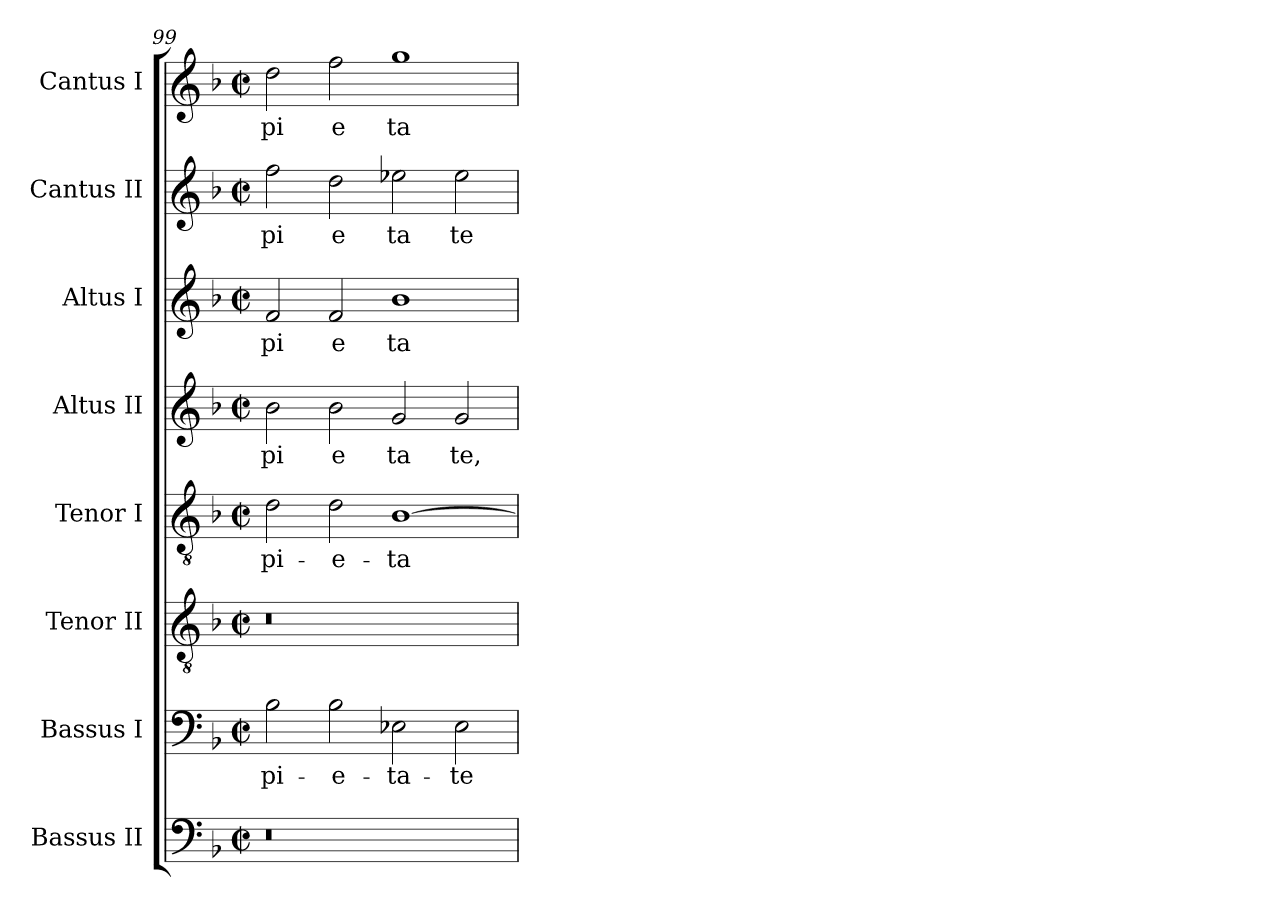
**kern	**kern	**text	**kern	**kern	**text	**kern	**text	**kern	**text	**kern	**text	**kern	**text
*part8	*part7	*part7	*part6	*part5	*part5	*part4	*part4	*part3	*part3	*part2	*part2	*part1	*part1
*staff8	*staff7	*staff7	*staff6	*staff5	*staff5	*staff4	*staff4	*staff3	*staff3	*staff2	*staff2	*staff1	*staff1
*I"Bassus II	*I"Bassus I	*	*I"Tenor II	*I"Tenor I	*	*I"Altus II	*	*I"Altus I	*	*I"Cantus II	*	*I"Cantus I	*
*I'B II	*I'B I	*	*I'T II	*I'T I	*	*I'A II	*	*I'A I	*	*	*	*	*
!!LO:LB:g=z
*clefF4	*clefF4	*	*clefGv2	*clefGv2	*	*clefG2	*	*clefG2	*	*clefG2	*	*clefG2	*
*k[b-]	*k[b-]	*	*k[b-]	*k[b-]	*	*k[b-]	*	*k[b-]	*	*k[b-]	*	*k[b-]	*
*F:	*F:	*	*F:	*F:	*	*F:	*	*F:	*	*F:	*	*F:	*
*M2/2	*M2/2	*	*M2/2	*M2/2	*	*M2/2	*	*M2/2	*	*M2/2	*	*M2/2	*
*met(c|)	*met(c|)	*	*met(c|)	*met(c|)	*	*met(c|)	*	*met(c|)	*	*met(c|)	*	*met(c|)	*
=99	=99	=99	=99	=99	=99	=99	=99	=99	=99	=99	=99	=99	=99
!	!	!LO:LY:b:cj	!	!	!LO:LY:b:cj	!	!LO:LY:b:cj	!	!LO:LY:b:cj	!	!LO:LY:b:cj	!	!LO:LY:b:cj
0r	2B-\	pi-	0r	2d\	pi-	2b-\	pi	2f/	pi	2ff\	pi	2dd\	pi
!	!	!LO:LY:b:cj	!	!	!LO:LY:b:cj	!	!LO:LY:b:cj	!	!LO:LY:b:cj	!	!LO:LY:b:cj	!	!LO:LY:b:cj
.	2B-\	-e-	.	2d\	-e-	2b-\	e	2f/	e	2dd\	e	2ff\	e
!	!	!LO:LY:b:cj	!	!	!LO:LY:b:cj	!	!LO:LY:b:cj	!	!LO:LY:b:cj	!	!LO:LY:b:cj	!	!LO:LY:b:cj
.	2E-X\	-ta-	.	[>1B-	-ta-	2g/	ta	1b-	ta	2ee-X\	ta	1gg	ta
!	!	!LO:LY:b:cj	!	!	!	!	!LO:LY:b:cj	!	!	!	!LO:LY:b:cj	!	!
.	2E-\	-te	.	.	.	2g/	te,	.	.	2ee-\	te	.	.
=	=	=	=	=	=	=	=	=	=	=	=	=	=
*-	*-	*-	*-	*-	*-	*-	*-	*-	*-	*-	*-	*-	*-
